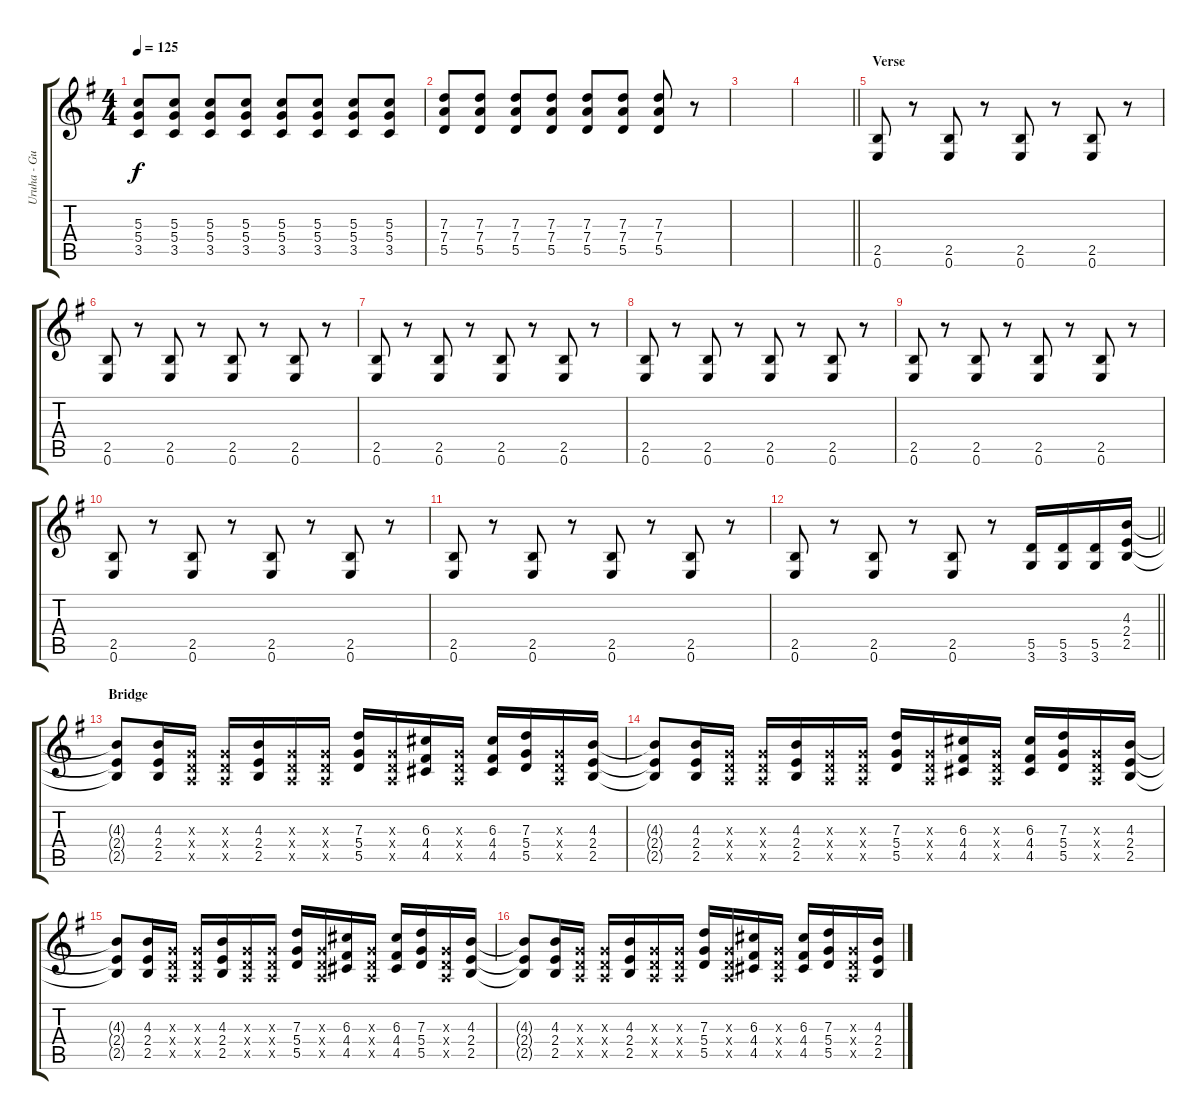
\track ("Uruha - Guitar 1" "Uruha - Gu") {instrument distortionguitar}
\staff {score tabs}
\tuning (E4 B3 G3 D3 A2 E2) {hide}
\ts (4 4)
\tempo 125
\clef g2
\ks eminor
(5.3 5.4 3.5).8{dy f} (5.3 5.4 3.5).8 (5.3 5.4 3.5).8 (5.3 5.4 3.5).8 (5.3 5.4 3.5).8 (5.3 5.4 3.5).8 (5.3 5.4 3.5).8 (5.3 5.4 3.5).8 |
(7.3 7.4 5.5).8 (7.3 7.4 5.5).8 (7.3 7.4 5.5).8 (7.3 7.4 5.5).8 (7.3 7.4 5.5).8 (7.3 7.4 5.5).8 (7.3 7.4 5.5).8 r.8 |
|
\barLineRight lightlight
|
\section ("" "Verse")
(2.5 0.6).8 r.8 (2.5 0.6).8 r.8 (2.5 0.6).8 r.8 (2.5 0.6).8 r.8 |
(2.5 0.6).8 r.8 (2.5 0.6).8 r.8 (2.5 0.6).8 r.8 (2.5 0.6).8 r.8 |
(2.5 0.6).8 r.8 (2.5 0.6).8 r.8 (2.5 0.6).8 r.8 (2.5 0.6).8 r.8 |
(2.5 0.6).8 r.8 (2.5 0.6).8 r.8 (2.5 0.6).8 r.8 (2.5 0.6).8 r.8 |
(2.5 0.6).8 r.8 (2.5 0.6).8 r.8 (2.5 0.6).8 r.8 (2.5 0.6).8 r.8 |
(2.5 0.6).8 r.8 (2.5 0.6).8 r.8 (2.5 0.6).8 r.8 (2.5 0.6).8 r.8 |
(2.5 0.6).8 r.8 (2.5 0.6).8 r.8 (2.5 0.6).8 r.8 (2.5 0.6).8 r.8 |
\barLineRight lightlight
(2.5 0.6).8 r.8 (2.5 0.6).8 r.8 (2.5 0.6).8 r.8 (5.5 3.6).16 (5.5 3.6).16 (5.5 3.6).16 (4.3 2.4 2.5).16 |
\section ("" "Bridge")
(4.3{t} 2.4{t} 2.5{t}).8 (4.3 2.4 2.5).16 (0.3{x} 0.4{x} 0.5{x}).16 (0.3{x} 0.4{x} 0.5{x}).16 (4.3 2.4 2.5).16 (0.3{x} 0.4{x} 0.5{x}).16 (0.3{x} 0.4{x} 0.5{x}).16 (7.3 5.4 5.5).16 (0.3{x} 0.4{x} 0.5{x}).16 (6.3 4.4 4.5).16 (0.3{x} 0.4{x} 0.5{x}).16 (6.3 4.4 4.5).16 (7.3 5.4 5.5).16 (0.3{x} 0.4{x} 0.5{x}).16 (4.3 2.4 2.5).16 |
(4.3{t} 2.4{t} 2.5{t}).8 (4.3 2.4 2.5).16 (0.3{x} 0.4{x} 0.5{x}).16 (0.3{x} 0.4{x} 0.5{x}).16 (4.3 2.4 2.5).16 (0.3{x} 0.4{x} 0.5{x}).16 (0.3{x} 0.4{x} 0.5{x}).16 (7.3 5.4 5.5).16 (0.3{x} 0.4{x} 0.5{x}).16 (6.3 4.4 4.5).16 (0.3{x} 0.4{x} 0.5{x}).16 (6.3 4.4 4.5).16 (7.3 5.4 5.5).16 (0.3{x} 0.4{x} 0.5{x}).16 (4.3 2.4 2.5).16 |
(4.3{t} 2.4{t} 2.5{t}).8 (4.3 2.4 2.5).16 (0.3{x} 0.4{x} 0.5{x}).16 (0.3{x} 0.4{x} 0.5{x}).16 (4.3 2.4 2.5).16 (0.3{x} 0.4{x} 0.5{x}).16 (0.3{x} 0.4{x} 0.5{x}).16 (7.3 5.4 5.5).16 (0.3{x} 0.4{x} 0.5{x}).16 (6.3 4.4 4.5).16 (0.3{x} 0.4{x} 0.5{x}).16 (6.3 4.4 4.5).16 (7.3 5.4 5.5).16 (0.3{x} 0.4{x} 0.5{x}).16 (4.3 2.4 2.5).16 |
(4.3{t} 2.4{t} 2.5{t}).8 (4.3 2.4 2.5).16 (0.3{x} 0.4{x} 0.5{x}).16 (0.3{x} 0.4{x} 0.5{x}).16 (4.3 2.4 2.5).16 (0.3{x} 0.4{x} 0.5{x}).16 (0.3{x} 0.4{x} 0.5{x}).16 (7.3 5.4 5.5).16 (0.3{x} 0.4{x} 0.5{x}).16 (6.3 4.4 4.5).16 (0.3{x} 0.4{x} 0.5{x}).16 (6.3 4.4 4.5).16 (7.3 5.4 5.5).16 (0.3{x} 0.4{x} 0.5{x}).16 (4.3 2.4 2.5).16
